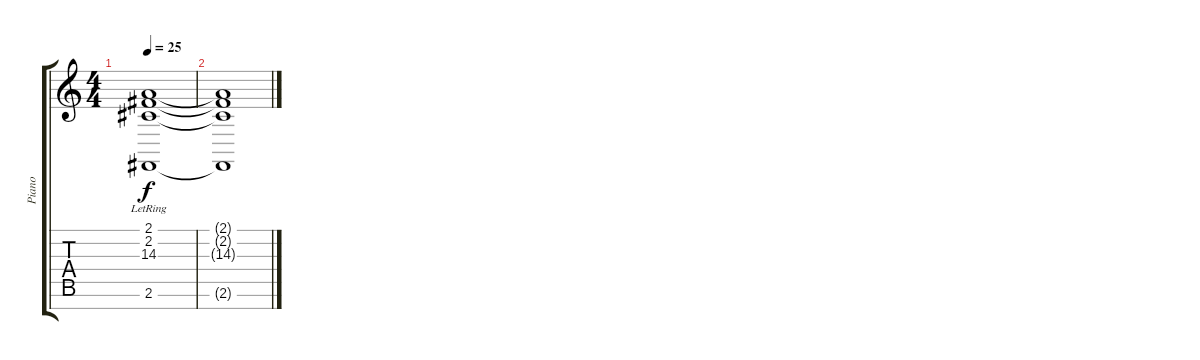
\track ("Piano" "Piano") {instrument brightacousticpiano}
\staff {score tabs}
\tuning (E4 B3 G3 D3 A2 E2 B1) {hide}
\ts (4 4)
\tempo 25
\clef g2
\ks c
(2.1{lr} 2.2{lr} 14.3{lr} 2.6{lr}).1{dy f} |
(2.1{t} 2.2{t} 14.3{t} 2.6{t}).1
